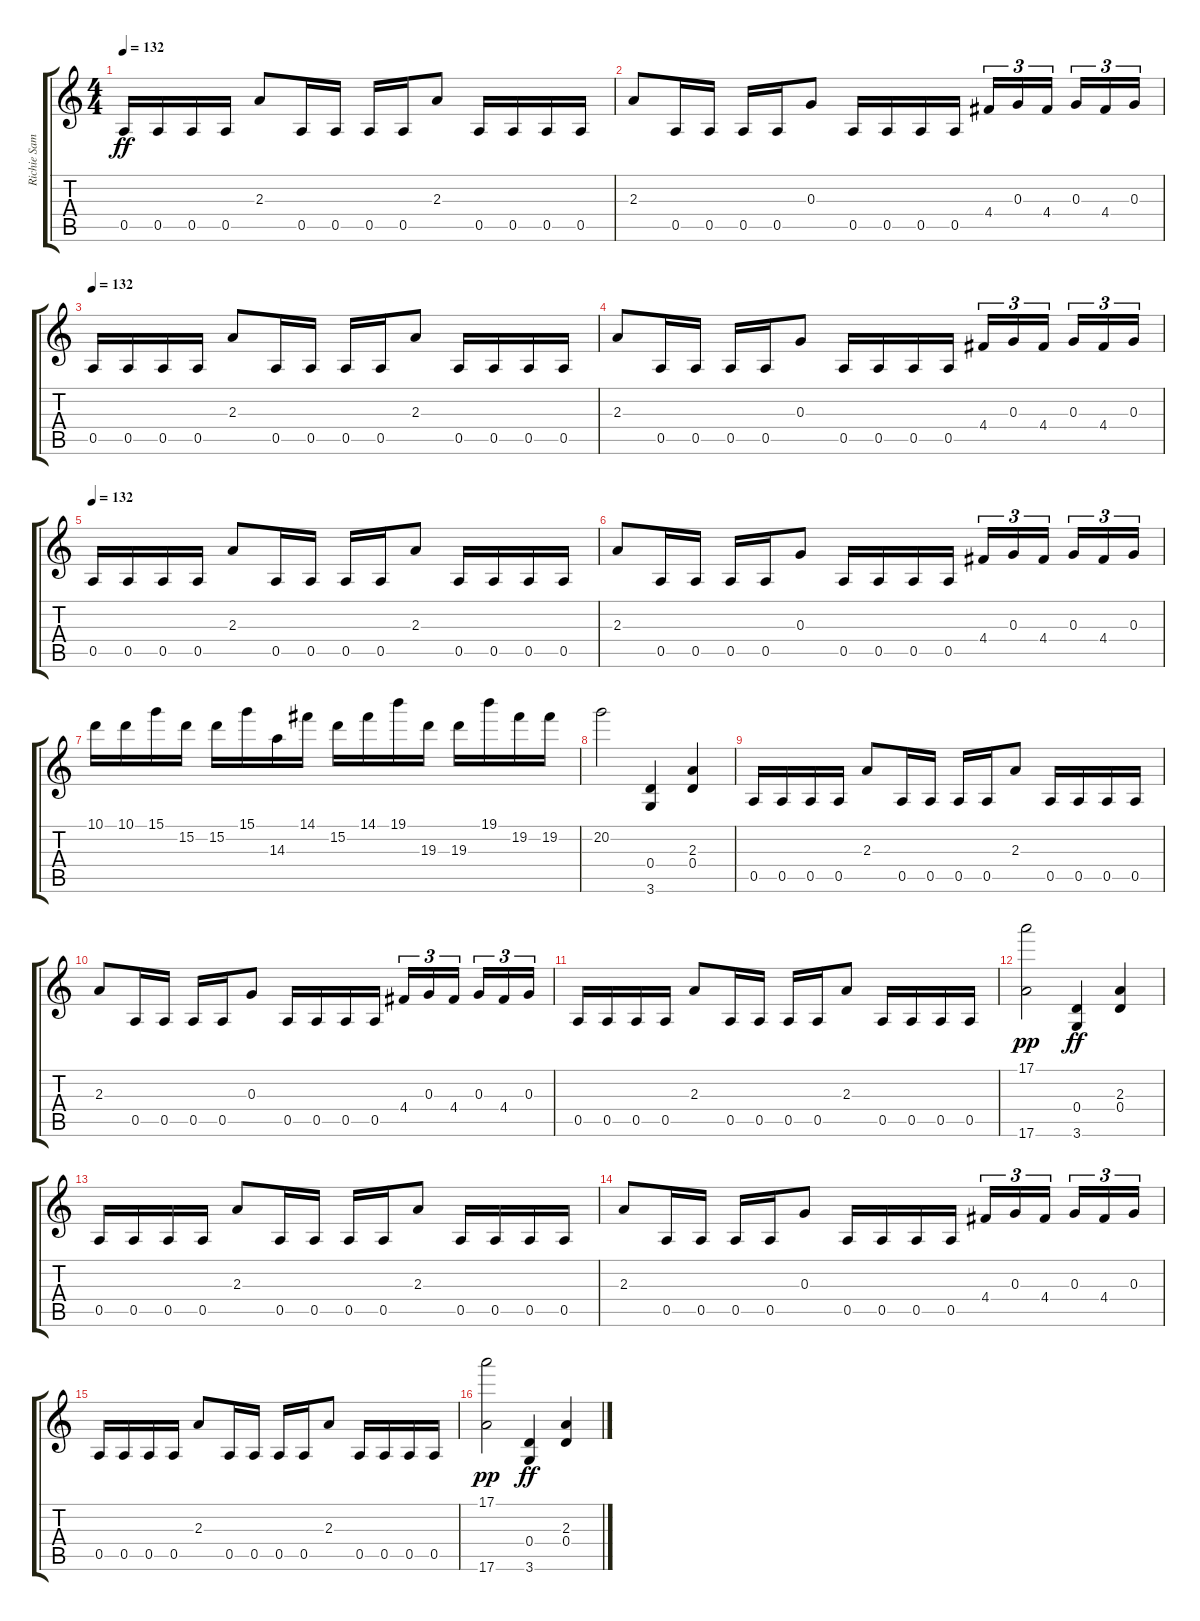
\track ("Richie Sambora" "Richie Sam") {instrument distortionguitar}
\staff {score tabs}
\tuning (E4 B3 G3 D3 A2 E2) {hide}
\ts (4 4)
\tempo 132
\clef g2
\ks c
0.5.16{dy ff instrument distortionguitar} 0.5.16 0.5.16 0.5.16 2.3.8 0.5.16 0.5.16 0.5.16 0.5.16 2.3.8 0.5.16 0.5.16 0.5.16 0.5.16 |
2.3.8 0.5.16 0.5.16 0.5.16 0.5.16 0.3.8 0.5.16 0.5.16 0.5.16 0.5.16 4.4.16{tu (3 2)} 0.3.16{tu (3 2)} 4.4.16{tu (3 2)} 0.3.16{tu (3 2)} 4.4.16{tu (3 2)} 0.3.16{tu (3 2)} |
\tempo 132
0.5.16 0.5.16 0.5.16 0.5.16 2.3.8 0.5.16 0.5.16 0.5.16 0.5.16 2.3.8 0.5.16 0.5.16 0.5.16 0.5.16 |
2.3.8 0.5.16 0.5.16 0.5.16 0.5.16 0.3.8 0.5.16 0.5.16 0.5.16 0.5.16 4.4.16{tu (3 2)} 0.3.16{tu (3 2)} 4.4.16{tu (3 2)} 0.3.16{tu (3 2)} 4.4.16{tu (3 2)} 0.3.16{tu (3 2)} |
\tempo 132
0.5.16 0.5.16 0.5.16 0.5.16 2.3.8 0.5.16 0.5.16 0.5.16 0.5.16 2.3.8 0.5.16 0.5.16 0.5.16 0.5.16 |
2.3.8 0.5.16 0.5.16 0.5.16 0.5.16 0.3.8 0.5.16 0.5.16 0.5.16 0.5.16 4.4.16{tu (3 2)} 0.3.16{tu (3 2)} 4.4.16{tu (3 2)} 0.3.16{tu (3 2)} 4.4.16{tu (3 2)} 0.3.16{tu (3 2)} |
10.1.16 10.1.16 15.1.16 15.2.16 15.2.16 15.1.16 14.3.16 14.1.16 15.2.16 14.1.16 19.1.16 19.3.16 19.3.16 19.1.16 19.2.16 19.2.16 |
20.2.2 (0.4 3.6).4 (2.3 0.4).4 |
0.5.16 0.5.16 0.5.16 0.5.16 2.3.8 0.5.16 0.5.16 0.5.16 0.5.16 2.3.8 0.5.16 0.5.16 0.5.16 0.5.16 |
2.3.8 0.5.16 0.5.16 0.5.16 0.5.16 0.3.8 0.5.16 0.5.16 0.5.16 0.5.16 4.4.16{tu (3 2)} 0.3.16{tu (3 2)} 4.4.16{tu (3 2)} 0.3.16{tu (3 2)} 4.4.16{tu (3 2)} 0.3.16{tu (3 2)} |
0.5.16 0.5.16 0.5.16 0.5.16 2.3.8 0.5.16 0.5.16 0.5.16 0.5.16 2.3.8 0.5.16 0.5.16 0.5.16 0.5.16 |
(17.1 17.6).2{dy pp} (0.4 3.6).4{dy ff} (2.3 0.4).4 |
0.5.16 0.5.16 0.5.16 0.5.16 2.3.8 0.5.16 0.5.16 0.5.16 0.5.16 2.3.8 0.5.16 0.5.16 0.5.16 0.5.16 |
2.3.8 0.5.16 0.5.16 0.5.16 0.5.16 0.3.8 0.5.16 0.5.16 0.5.16 0.5.16 4.4.16{tu (3 2)} 0.3.16{tu (3 2)} 4.4.16{tu (3 2)} 0.3.16{tu (3 2)} 4.4.16{tu (3 2)} 0.3.16{tu (3 2)} |
0.5.16 0.5.16 0.5.16 0.5.16 2.3.8 0.5.16 0.5.16 0.5.16 0.5.16 2.3.8 0.5.16 0.5.16 0.5.16 0.5.16 |
(17.1 17.6).2{dy pp} (0.4 3.6).4{dy ff} (2.3 0.4).4
